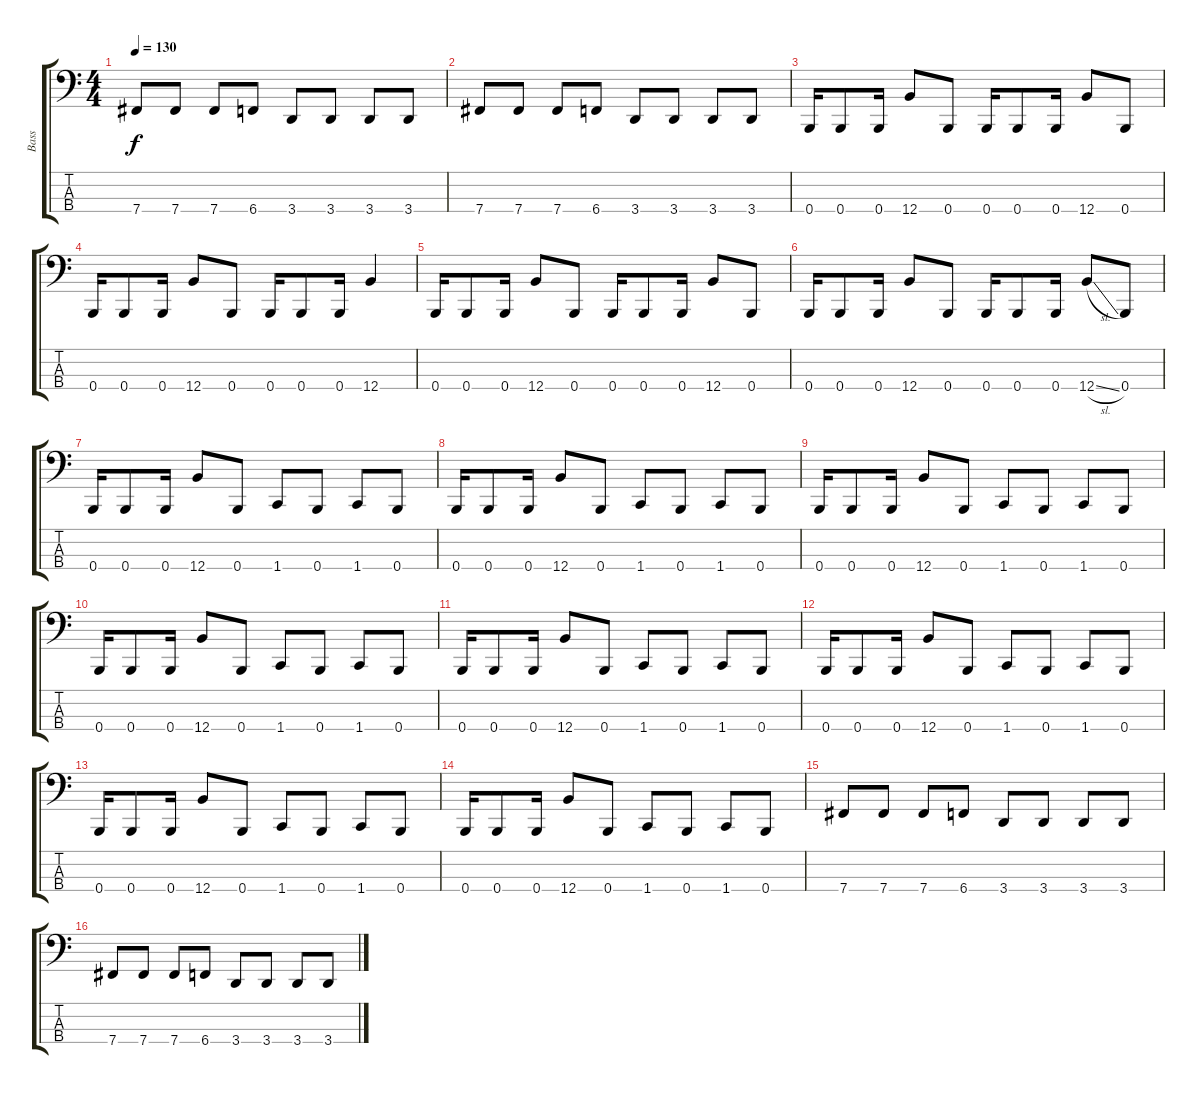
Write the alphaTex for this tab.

\track ("Bass" "Bass") {instrument electricbasspick}
\staff {score tabs}
\tuning (E2 B1 Gb1 B0) {hide}
\ts (4 4)
\tempo 130
\clef f4
\ks c
7.4.8{dy f} 7.4.8 7.4.8 6.4.8 3.4.8 3.4.8 3.4.8 3.4.8 |
7.4.8 7.4.8 7.4.8 6.4.8 3.4.8 3.4.8 3.4.8 3.4.8 |
0.4.16 0.4.8 0.4.16 12.4.8 0.4.8 0.4.16 0.4.8 0.4.16 12.4.8 0.4.8 |
0.4.16 0.4.8 0.4.16 12.4.8 0.4.8 0.4.16 0.4.8 0.4.16 12.4.4 |
0.4.16 0.4.8 0.4.16 12.4.8 0.4.8 0.4.16 0.4.8 0.4.16 12.4.8 0.4.8 |
0.4.16 0.4.8 0.4.16 12.4.8 0.4.8 0.4.16 0.4.8 0.4.16 12.4{sl}.8 0.4.8 |
0.4.16 0.4.8 0.4.16 12.4.8 0.4.8 1.4.8 0.4.8 1.4.8 0.4.8 |
0.4.16 0.4.8 0.4.16 12.4.8 0.4.8 1.4.8 0.4.8 1.4.8 0.4.8 |
0.4.16 0.4.8 0.4.16 12.4.8 0.4.8 1.4.8 0.4.8 1.4.8 0.4.8 |
0.4.16 0.4.8 0.4.16 12.4.8 0.4.8 1.4.8 0.4.8 1.4.8 0.4.8 |
0.4.16 0.4.8 0.4.16 12.4.8 0.4.8 1.4.8 0.4.8 1.4.8 0.4.8 |
0.4.16 0.4.8 0.4.16 12.4.8 0.4.8 1.4.8 0.4.8 1.4.8 0.4.8 |
0.4.16 0.4.8 0.4.16 12.4.8 0.4.8 1.4.8 0.4.8 1.4.8 0.4.8 |
0.4.16 0.4.8 0.4.16 12.4.8 0.4.8 1.4.8 0.4.8 1.4.8 0.4.8 |
7.4.8 7.4.8 7.4.8 6.4.8 3.4.8 3.4.8 3.4.8 3.4.8 |
7.4.8 7.4.8 7.4.8 6.4.8 3.4.8 3.4.8 3.4.8 3.4.8
